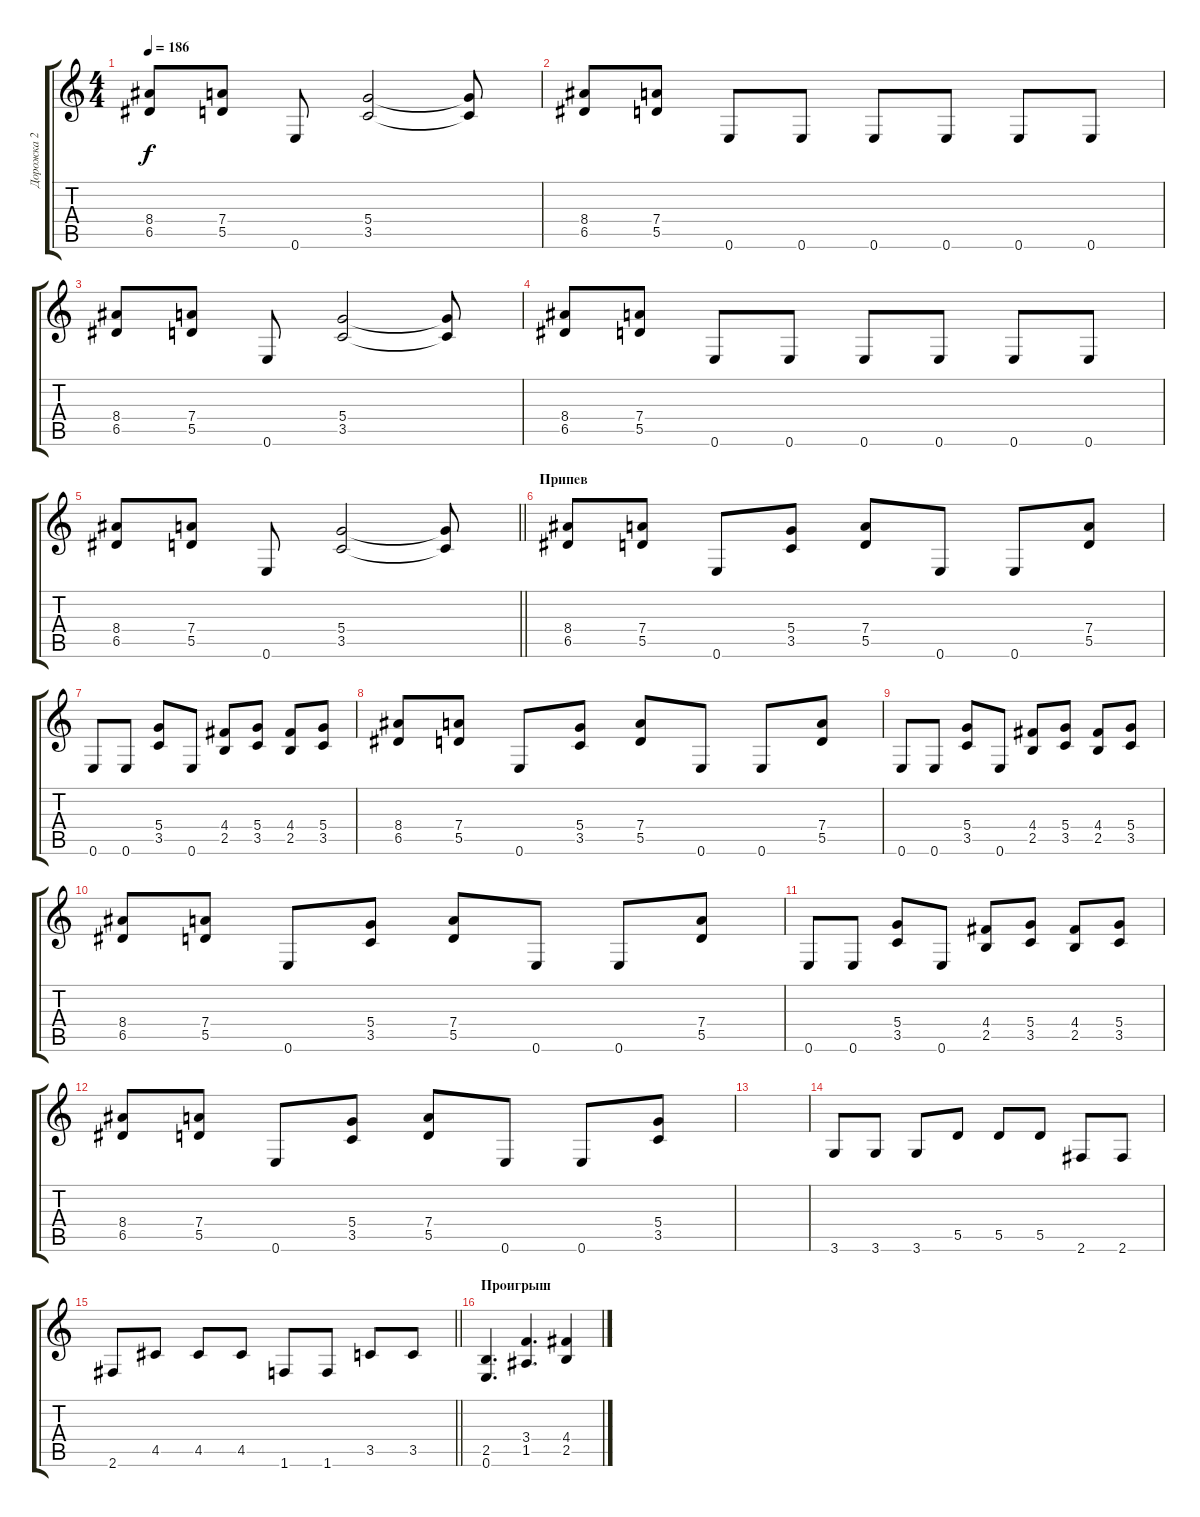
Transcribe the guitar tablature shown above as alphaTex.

\track ("Дорожка 2" "Дорожка 2") {instrument distortionguitar}
\staff {score tabs}
\tuning (E4 B3 G3 D3 A2 E2) {hide}
\ts (4 4)
\tempo 186
\clef g2
\ks c
(8.4 6.5).8{dy f} (7.4 5.5).8 0.6.8 (5.4 3.5).2 (5.4{t} 3.5{t}).8 |
(8.4 6.5).8 (7.4 5.5).8 0.6.8 0.6.8 0.6.8 0.6.8 0.6.8 0.6.8 |
(8.4 6.5).8 (7.4 5.5).8 0.6.8 (5.4 3.5).2 (5.4{t} 3.5{t}).8 |
(8.4 6.5).8 (7.4 5.5).8 0.6.8 0.6.8 0.6.8 0.6.8 0.6.8 0.6.8 |
\barLineRight lightlight
(8.4 6.5).8 (7.4 5.5).8 0.6.8 (5.4 3.5).2 (5.4{t} 3.5{t}).8 |
\section ("" "Припев")
(8.4 6.5).8 (7.4 5.5).8 0.6.8 (5.4 3.5).8 (7.4 5.5).8 0.6.8 0.6.8 (7.4 5.5).8 |
0.6.8 0.6.8 (5.4 3.5).8 0.6.8 (4.4 2.5).8 (5.4 3.5).8 (4.4 2.5).8 (5.4 3.5).8 |
(8.4 6.5).8 (7.4 5.5).8 0.6.8 (5.4 3.5).8 (7.4 5.5).8 0.6.8 0.6.8 (7.4 5.5).8 |
0.6.8 0.6.8 (5.4 3.5).8 0.6.8 (4.4 2.5).8 (5.4 3.5).8 (4.4 2.5).8 (5.4 3.5).8 |
(8.4 6.5).8 (7.4 5.5).8 0.6.8 (5.4 3.5).8 (7.4 5.5).8 0.6.8 0.6.8 (7.4 5.5).8 |
0.6.8 0.6.8 (5.4 3.5).8 0.6.8 (4.4 2.5).8 (5.4 3.5).8 (4.4 2.5).8 (5.4 3.5).8 |
(8.4 6.5).8 (7.4 5.5).8 0.6.8 (5.4 3.5).8 (7.4 5.5).8 0.6.8 0.6.8 (5.4 3.5).8 |
|
3.6.8 3.6.8 3.6.8 5.5.8 5.5.8 5.5.8 2.6.8 2.6.8 |
\barLineRight lightlight
2.6.8 4.5.8 4.5.8 4.5.8 1.6.8 1.6.8 3.5.8 3.5.8 |
\section ("" "Проигрыш")
(2.5 0.6).4{d} (3.4 1.5).4{d} (4.4 2.5).4
